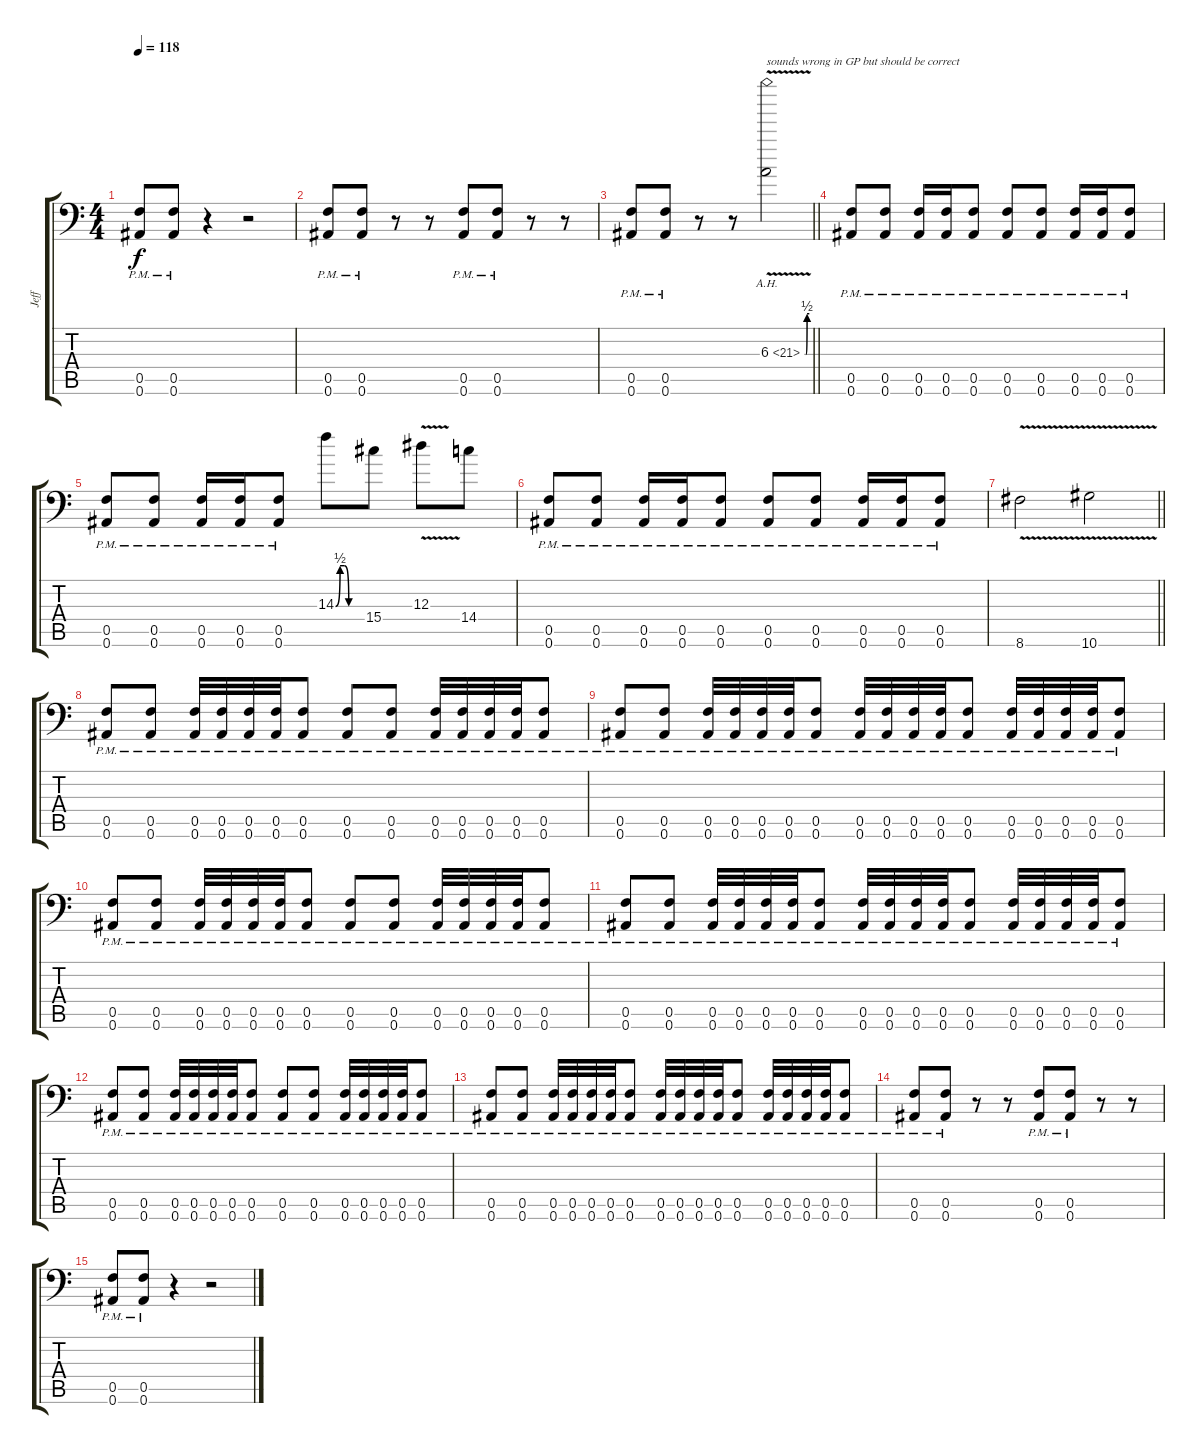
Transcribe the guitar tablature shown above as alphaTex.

\track ("Jeff" "Jeff") {instrument distortionguitar}
\staff {score tabs}
\tuning (C4 G3 Eb3 Bb2 F2 Bb1) {hide}
\ts (4 4)
\tempo 118
\clef f4
\ks c
(0.5{pm} 0.6{pm}).8{dy f} (0.5{pm} 0.6{pm}).8 r.4 r.2 |
(0.5{pm} 0.6{pm}).8 (0.5{pm} 0.6{pm}).8 r.8 r.8 (0.5{pm} 0.6{pm}).8 (0.5{pm} 0.6{pm}).8 r.8 r.8 |
\barLineRight lightlight
(0.5{pm} 0.6{pm}).8 (0.5{pm} 0.6{pm}).8 r.8 r.8 6.3{be (custom 0 0 14 0 30 2 60 2) ah 15 v}.2{txt "sounds wrong in GP but should be correct"} |
(0.5{pm} 0.6{pm}).8 (0.5{pm} 0.6{pm}).8 (0.5{pm} 0.6{pm}).16 (0.5{pm} 0.6{pm}).16 (0.5{pm} 0.6{pm}).8 (0.5{pm} 0.6{pm}).8 (0.5{pm} 0.6{pm}).8 (0.5{pm} 0.6{pm}).16 (0.5{pm} 0.6{pm}).16 (0.5{pm} 0.6{pm}).8 |
(0.5{pm} 0.6{pm}).8 (0.5{pm} 0.6{pm}).8 (0.5{pm} 0.6{pm}).16 (0.5{pm} 0.6{pm}).16 (0.5{pm} 0.6{pm}).8 14.3{be (custom 0 0 10 2 20 2 30 0 60 0)}.8 15.4.8 12.3{v}.8 14.4.8 |
(0.5{pm} 0.6{pm}).8 (0.5{pm} 0.6{pm}).8 (0.5{pm} 0.6{pm}).16 (0.5{pm} 0.6{pm}).16 (0.5{pm} 0.6{pm}).8 (0.5{pm} 0.6{pm}).8 (0.5{pm} 0.6{pm}).8 (0.5{pm} 0.6{pm}).16 (0.5{pm} 0.6{pm}).16 (0.5{pm} 0.6{pm}).8 |
\barLineRight lightlight
8.6{v}.2 10.6{v}.2 |
(0.5{pm} 0.6{pm}).8 (0.5{pm} 0.6{pm}).8 (0.5{pm} 0.6{pm}).32 (0.5{pm} 0.6{pm}).32 (0.5{pm} 0.6{pm}).32 (0.5{pm} 0.6{pm}).32 (0.5{pm} 0.6{pm}).8 (0.5{pm} 0.6{pm}).8 (0.5{pm} 0.6{pm}).8 (0.5{pm} 0.6{pm}).32 (0.5{pm} 0.6{pm}).32 (0.5{pm} 0.6{pm}).32 (0.5{pm} 0.6{pm}).32 (0.5{pm} 0.6{pm}).8 |
(0.5{pm} 0.6{pm}).8 (0.5{pm} 0.6{pm}).8 (0.5{pm} 0.6{pm}).32 (0.5{pm} 0.6{pm}).32 (0.5{pm} 0.6{pm}).32 (0.5{pm} 0.6{pm}).32 (0.5{pm} 0.6{pm}).8 (0.5{pm} 0.6{pm}).32 (0.5{pm} 0.6{pm}).32 (0.5{pm} 0.6{pm}).32 (0.5{pm} 0.6{pm}).32 (0.5{pm} 0.6{pm}).8 (0.5{pm} 0.6{pm}).32 (0.5{pm} 0.6{pm}).32 (0.5{pm} 0.6{pm}).32 (0.5{pm} 0.6{pm}).32 (0.5{pm} 0.6{pm}).8 |
(0.5{pm} 0.6{pm}).8 (0.5{pm} 0.6{pm}).8 (0.5{pm} 0.6{pm}).32 (0.5{pm} 0.6{pm}).32 (0.5{pm} 0.6{pm}).32 (0.5{pm} 0.6{pm}).32 (0.5{pm} 0.6{pm}).8 (0.5{pm} 0.6{pm}).8 (0.5{pm} 0.6{pm}).8 (0.5{pm} 0.6{pm}).32 (0.5{pm} 0.6{pm}).32 (0.5{pm} 0.6{pm}).32 (0.5{pm} 0.6{pm}).32 (0.5{pm} 0.6{pm}).8 |
(0.5{pm} 0.6{pm}).8 (0.5{pm} 0.6{pm}).8 (0.5{pm} 0.6{pm}).32 (0.5{pm} 0.6{pm}).32 (0.5{pm} 0.6{pm}).32 (0.5{pm} 0.6{pm}).32 (0.5{pm} 0.6{pm}).8 (0.5{pm} 0.6{pm}).32 (0.5{pm} 0.6{pm}).32 (0.5{pm} 0.6{pm}).32 (0.5{pm} 0.6{pm}).32 (0.5{pm} 0.6{pm}).8 (0.5{pm} 0.6{pm}).32 (0.5{pm} 0.6{pm}).32 (0.5{pm} 0.6{pm}).32 (0.5{pm} 0.6{pm}).32 (0.5{pm} 0.6{pm}).8 |
(0.5{pm} 0.6{pm}).8 (0.5{pm} 0.6{pm}).8 (0.5{pm} 0.6{pm}).32 (0.5{pm} 0.6{pm}).32 (0.5{pm} 0.6{pm}).32 (0.5{pm} 0.6{pm}).32 (0.5{pm} 0.6{pm}).8 (0.5{pm} 0.6{pm}).8 (0.5{pm} 0.6{pm}).8 (0.5{pm} 0.6{pm}).32 (0.5{pm} 0.6{pm}).32 (0.5{pm} 0.6{pm}).32 (0.5{pm} 0.6{pm}).32 (0.5{pm} 0.6{pm}).8 |
(0.5{pm} 0.6{pm}).8 (0.5{pm} 0.6{pm}).8 (0.5{pm} 0.6{pm}).32 (0.5{pm} 0.6{pm}).32 (0.5{pm} 0.6{pm}).32 (0.5{pm} 0.6{pm}).32 (0.5{pm} 0.6{pm}).8 (0.5{pm} 0.6{pm}).32 (0.5{pm} 0.6{pm}).32 (0.5{pm} 0.6{pm}).32 (0.5{pm} 0.6{pm}).32 (0.5{pm} 0.6{pm}).8 (0.5{pm} 0.6{pm}).32 (0.5{pm} 0.6{pm}).32 (0.5{pm} 0.6{pm}).32 (0.5{pm} 0.6{pm}).32 (0.5{pm} 0.6{pm}).8 |
(0.5{pm} 0.6{pm}).8 (0.5{pm} 0.6{pm}).8 r.8 r.8 (0.5{pm} 0.6{pm}).8 (0.5{pm} 0.6{pm}).8 r.8 r.8 |
(0.5{pm} 0.6{pm}).8 (0.5{pm} 0.6{pm}).8 r.4 r.2
